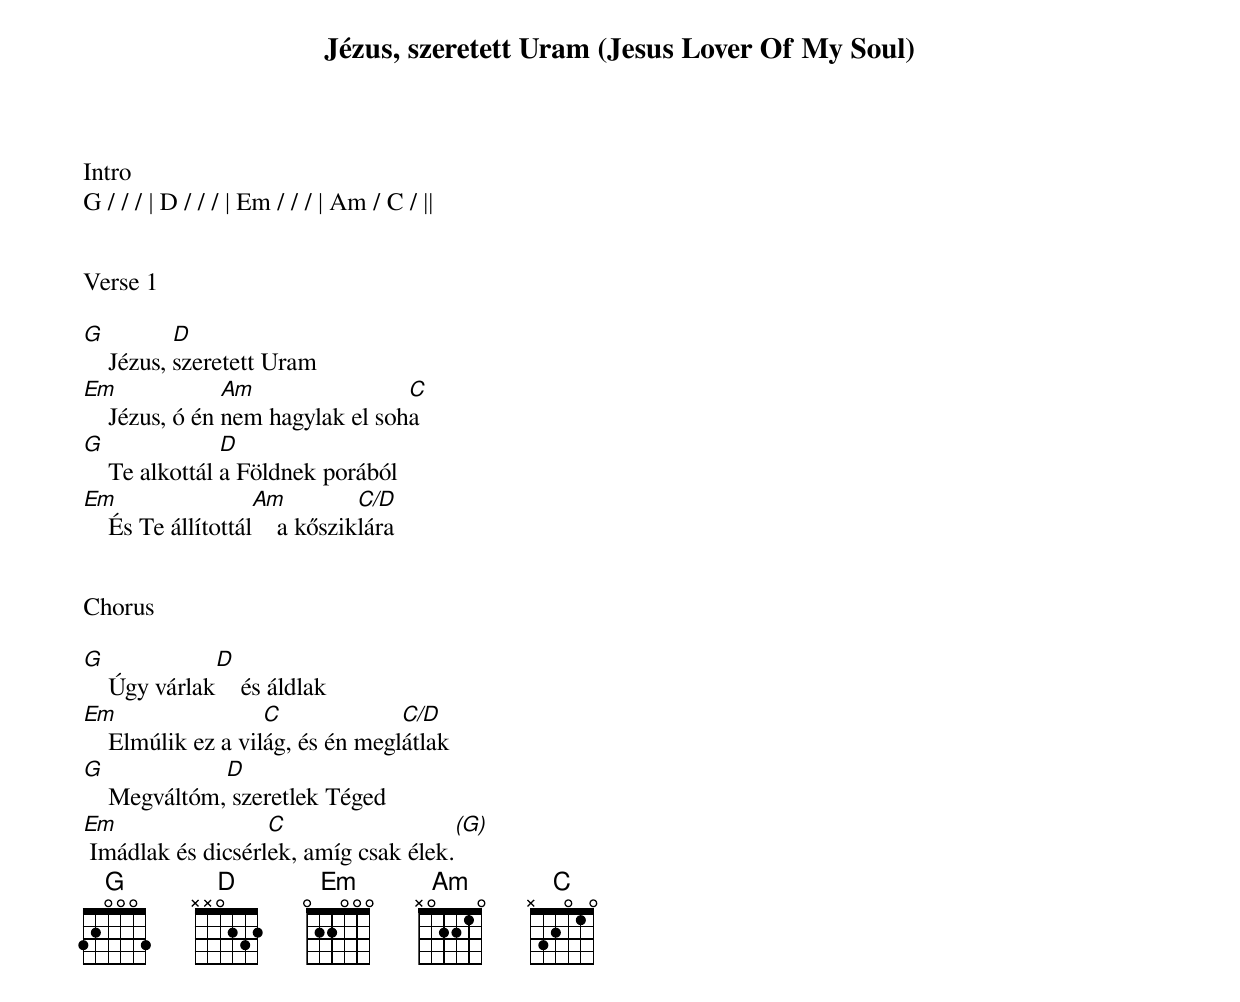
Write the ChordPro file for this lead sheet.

{title: Jézus, szeretett Uram (Jesus Lover Of My Soul)}
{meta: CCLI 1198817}
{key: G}
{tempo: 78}
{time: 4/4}
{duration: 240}


Intro
G / / / | D / / / | Em / / / | Am / C / ||


Verse 1

[G]    Jézus, [D]szeretett Uram
[Em]    Jézus, ó én [Am]nem hagylak el soh[C]a
[G]    Te alkottál [D]a Földnek porából
[Em]    És Te állítottál[Am]    a kőszik[C/D]lára


Chorus

[G]    Úgy várlak[D]    és áldlak
[Em]    Elmúlik ez a vil[C]ág, és én megl[C/D]átlak
[G]    Megváltóm,[D] szeretlek Téged
[Em] Imádlak és dicsérl[C]ek, amíg csak élek.[(G)]
